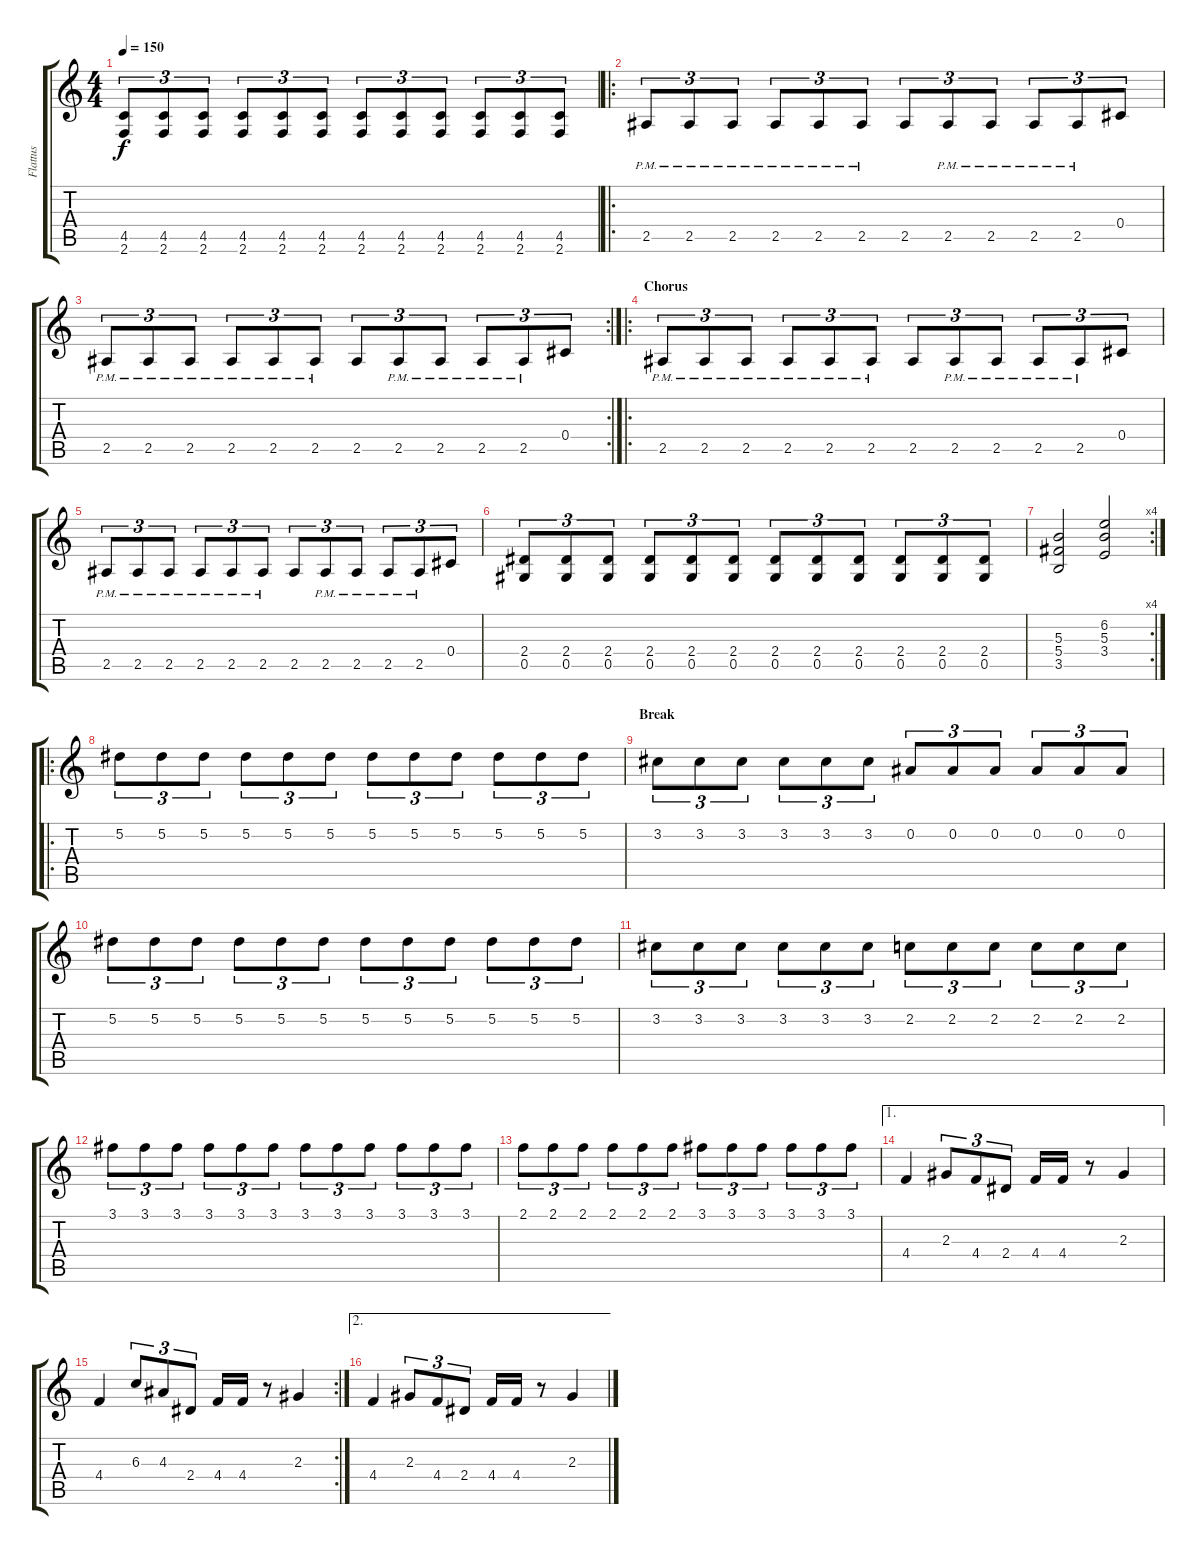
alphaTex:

\track ("Flattus" "Flattus") {instrument distortionguitar}
\staff {score tabs}
\tuning (Eb4 Bb3 Gb3 Db3 Ab2 Eb2) {hide}
\ts (4 4)
\tempo 150
\clef g2
\ks c
(4.5 2.6).8{tu (3 2) dy f} (4.5 2.6).8{tu (3 2)} (4.5 2.6).8{tu (3 2)} (4.5 2.6).8{tu (3 2)} (4.5 2.6).8{tu (3 2)} (4.5 2.6).8{tu (3 2)} (4.5 2.6).8{tu (3 2)} (4.5 2.6).8{tu (3 2)} (4.5 2.6).8{tu (3 2)} (4.5 2.6).8{tu (3 2)} (4.5 2.6).8{tu (3 2)} (4.5 2.6).8{tu (3 2)} |
\ro
2.5{pm}.8{tu (3 2)} 2.5{pm}.8{tu (3 2)} 2.5{pm}.8{tu (3 2)} 2.5{pm}.8{tu (3 2)} 2.5{pm}.8{tu (3 2)} 2.5{pm}.8{tu (3 2)} 2.5.8{tu (3 2)} 2.5{pm}.8{tu (3 2)} 2.5{pm}.8{tu (3 2)} 2.5{pm}.8{tu (3 2)} 2.5{pm}.8{tu (3 2)} 0.4.8{tu (3 2)} |
\rc 2
2.5{pm}.8{tu (3 2)} 2.5{pm}.8{tu (3 2)} 2.5{pm}.8{tu (3 2)} 2.5{pm}.8{tu (3 2)} 2.5{pm}.8{tu (3 2)} 2.5{pm}.8{tu (3 2)} 2.5.8{tu (3 2)} 2.5{pm}.8{tu (3 2)} 2.5{pm}.8{tu (3 2)} 2.5{pm}.8{tu (3 2)} 2.5{pm}.8{tu (3 2)} 0.4.8{tu (3 2)} |
\ro
\section ("" "Chorus")
2.5{pm}.8{tu (3 2)} 2.5{pm}.8{tu (3 2)} 2.5{pm}.8{tu (3 2)} 2.5{pm}.8{tu (3 2)} 2.5{pm}.8{tu (3 2)} 2.5{pm}.8{tu (3 2)} 2.5.8{tu (3 2)} 2.5{pm}.8{tu (3 2)} 2.5{pm}.8{tu (3 2)} 2.5{pm}.8{tu (3 2)} 2.5{pm}.8{tu (3 2)} 0.4.8{tu (3 2)} |
2.5{pm}.8{tu (3 2)} 2.5{pm}.8{tu (3 2)} 2.5{pm}.8{tu (3 2)} 2.5{pm}.8{tu (3 2)} 2.5{pm}.8{tu (3 2)} 2.5{pm}.8{tu (3 2)} 2.5.8{tu (3 2)} 2.5{pm}.8{tu (3 2)} 2.5{pm}.8{tu (3 2)} 2.5{pm}.8{tu (3 2)} 2.5{pm}.8{tu (3 2)} 0.4.8{tu (3 2)} |
(2.4 0.5).8{tu (3 2)} (2.4 0.5).8{tu (3 2)} (2.4 0.5).8{tu (3 2)} (2.4 0.5).8{tu (3 2)} (2.4 0.5).8{tu (3 2)} (2.4 0.5).8{tu (3 2)} (2.4 0.5).8{tu (3 2)} (2.4 0.5).8{tu (3 2)} (2.4 0.5).8{tu (3 2)} (2.4 0.5).8{tu (3 2)} (2.4 0.5).8{tu (3 2)} (2.4 0.5).8{tu (3 2)} |
\rc 4
(5.3 5.4 3.5).2 (6.2 5.3 3.4).2 |
\ro
5.2.8{tu (3 2)} 5.2.8{tu (3 2)} 5.2.8{tu (3 2)} 5.2.8{tu (3 2)} 5.2.8{tu (3 2)} 5.2.8{tu (3 2)} 5.2.8{tu (3 2)} 5.2.8{tu (3 2)} 5.2.8{tu (3 2)} 5.2.8{tu (3 2)} 5.2.8{tu (3 2)} 5.2.8{tu (3 2)} |
\section ("" "Break")
3.2.8{tu (3 2)} 3.2.8{tu (3 2)} 3.2.8{tu (3 2)} 3.2.8{tu (3 2)} 3.2.8{tu (3 2)} 3.2.8{tu (3 2)} 0.2.8{tu (3 2)} 0.2.8{tu (3 2)} 0.2.8{tu (3 2)} 0.2.8{tu (3 2)} 0.2.8{tu (3 2)} 0.2.8{tu (3 2)} |
5.2.8{tu (3 2)} 5.2.8{tu (3 2)} 5.2.8{tu (3 2)} 5.2.8{tu (3 2)} 5.2.8{tu (3 2)} 5.2.8{tu (3 2)} 5.2.8{tu (3 2)} 5.2.8{tu (3 2)} 5.2.8{tu (3 2)} 5.2.8{tu (3 2)} 5.2.8{tu (3 2)} 5.2.8{tu (3 2)} |
3.2.8{tu (3 2)} 3.2.8{tu (3 2)} 3.2.8{tu (3 2)} 3.2.8{tu (3 2)} 3.2.8{tu (3 2)} 3.2.8{tu (3 2)} 2.2.8{tu (3 2)} 2.2.8{tu (3 2)} 2.2.8{tu (3 2)} 2.2.8{tu (3 2)} 2.2.8{tu (3 2)} 2.2.8{tu (3 2)} |
3.1.8{tu (3 2)} 3.1.8{tu (3 2)} 3.1.8{tu (3 2)} 3.1.8{tu (3 2)} 3.1.8{tu (3 2)} 3.1.8{tu (3 2)} 3.1.8{tu (3 2)} 3.1.8{tu (3 2)} 3.1.8{tu (3 2)} 3.1.8{tu (3 2)} 3.1.8{tu (3 2)} 3.1.8{tu (3 2)} |
2.1.8{tu (3 2)} 2.1.8{tu (3 2)} 2.1.8{tu (3 2)} 2.1.8{tu (3 2)} 2.1.8{tu (3 2)} 2.1.8{tu (3 2)} 3.1.8{tu (3 2)} 3.1.8{tu (3 2)} 3.1.8{tu (3 2)} 3.1.8{tu (3 2)} 3.1.8{tu (3 2)} 3.1.8{tu (3 2)} |
\ae 1
4.4.4 2.3.8{tu (3 2)} 4.4.8{tu (3 2)} 2.4.8{tu (3 2)} 4.4.16 4.4.16 r.8 2.3.4 |
\rc 2
4.4.4 6.3.8{tu (3 2)} 4.3.8{tu (3 2)} 2.4.8{tu (3 2)} 4.4.16 4.4.16 r.8 2.3.4 |
\ae 2
4.4.4 2.3.8{tu (3 2)} 4.4.8{tu (3 2)} 2.4.8{tu (3 2)} 4.4.16 4.4.16 r.8 2.3.4
